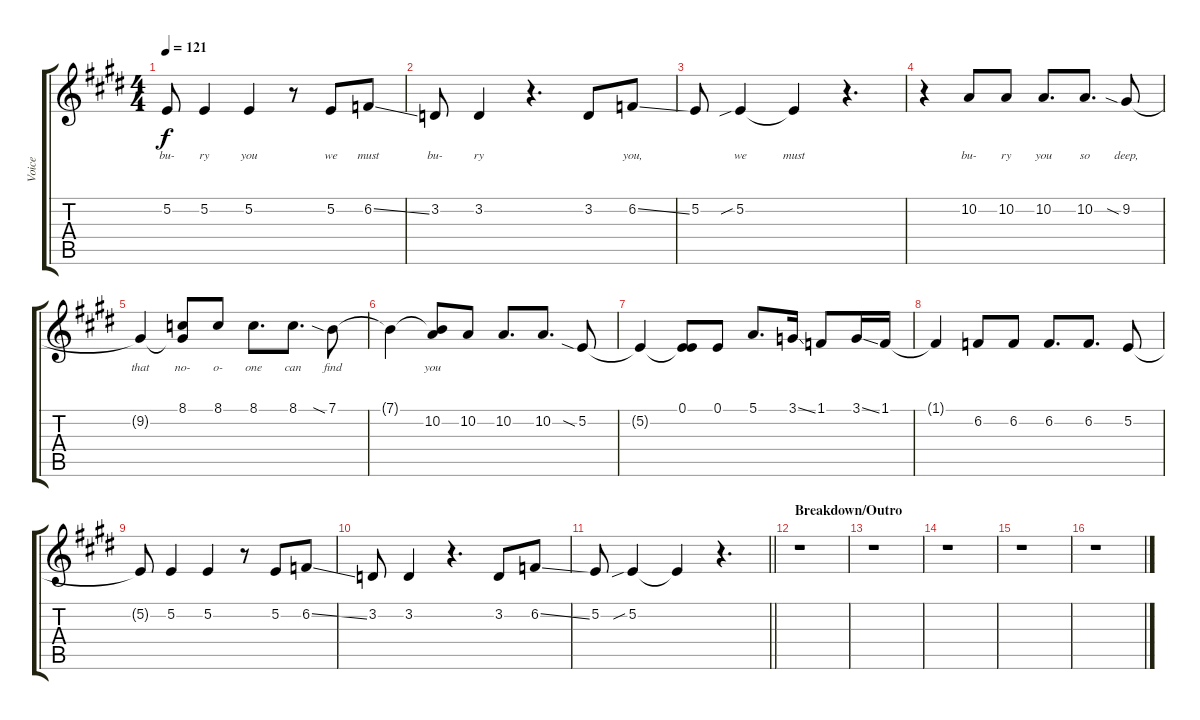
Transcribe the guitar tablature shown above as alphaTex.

\track ("Voice" "Voice") {instrument voiceoohs}
\staff {score tabs}
\tuning (E4 B3 G3 D3 A2 D2) {hide}
\ts (4 4)
\tempo 121
\clef g2
\ks c#minor
5.2{t}.8{lyrics (0 "bu-") lyrics (1 "") lyrics (2 "") lyrics (3 "") lyrics (4 "") dy f} 5.2.4{lyrics (0 "ry") lyrics (1 "") lyrics (2 "") lyrics (3 "") lyrics (4 "")} 5.2.4{lyrics (0 "you") lyrics (1 "") lyrics (2 "") lyrics (3 "") lyrics (4 "")} r.8 5.2.8{lyrics (0 "we") lyrics (1 "") lyrics (2 "") lyrics (3 "") lyrics (4 "")} 6.2{ss}.8{lyrics (0 "must") lyrics (1 "") lyrics (2 "") lyrics (3 "") lyrics (4 "")} |
3.2.8{lyrics (0 "bu-") lyrics (1 "") lyrics (2 "") lyrics (3 "") lyrics (4 "")} 3.2.4{lyrics (0 "ry") lyrics (1 "") lyrics (2 "") lyrics (3 "") lyrics (4 "")} r.4{d} 3.2.8{lyrics (0 "") lyrics (1 "") lyrics (2 "") lyrics (3 "") lyrics (4 "")} 6.2{ss}.8{lyrics (0 "you,") lyrics (1 "") lyrics (2 "") lyrics (3 "") lyrics (4 "")} |
5.2.8{lyrics (0 "") lyrics (1 "") lyrics (2 "") lyrics (3 "") lyrics (4 "")} 5.2{sib}.4{lyrics (0 "we") lyrics (1 "") lyrics (2 "") lyrics (3 "") lyrics (4 "")} 5.2{t}.4{lyrics (0 "must") lyrics (1 "") lyrics (2 "") lyrics (3 "") lyrics (4 "")} r.4{d} |
r.4 10.2.8{lyrics (0 "bu-") lyrics (1 "") lyrics (2 "") lyrics (3 "") lyrics (4 "")} 10.2.8{lyrics (0 "ry") lyrics (1 "") lyrics (2 "") lyrics (3 "") lyrics (4 "")} 10.2.8{d lyrics (0 "you") lyrics (1 "") lyrics (2 "") lyrics (3 "") lyrics (4 "")} 10.2.8{d lyrics (0 "so") lyrics (1 "") lyrics (2 "") lyrics (3 "") lyrics (4 "")} 9.2{sia}.8{lyrics (0 "deep,") lyrics (1 "") lyrics (2 "") lyrics (3 "") lyrics (4 "")} |
9.2{t}.4{lyrics (0 "that") lyrics (1 "") lyrics (2 "") lyrics (3 "") lyrics (4 "")} (8.1 9.2{t}).8{lyrics (0 "no-") lyrics (1 "") lyrics (2 "") lyrics (3 "") lyrics (4 "")} 8.1.8{lyrics (0 "o-") lyrics (1 "") lyrics (2 "") lyrics (3 "") lyrics (4 "")} 8.1.8{d lyrics (0 "one") lyrics (1 "") lyrics (2 "") lyrics (3 "") lyrics (4 "")} 8.1.8{d lyrics (0 "can") lyrics (1 "") lyrics (2 "") lyrics (3 "") lyrics (4 "")} 7.1{sia}.8{lyrics (0 "find") lyrics (1 "") lyrics (2 "") lyrics (3 "") lyrics (4 "")} |
7.1{t}.4{lyrics (0 "") lyrics (1 "") lyrics (2 "") lyrics (3 "") lyrics (4 "")} (7.1{t} 10.2).8{lyrics (0 "you") lyrics (1 "") lyrics (2 "") lyrics (3 "") lyrics (4 "")} 10.2.8{lyrics (0 "") lyrics (1 "") lyrics (2 "") lyrics (3 "") lyrics (4 "")} 10.2.8{d} 10.2.8{d} 5.2{sia}.8 |
5.2{t}.4 (0.1 5.2{t}).8 0.1.8 5.1.8{d} 3.1{ss}.16 1.1.8 3.1{ss}.16 1.1.16 |
1.1{t}.4 6.2.8 6.2.8 6.2.8{d} 6.2.8{d} 5.2.8 |
5.2{t}.8 5.2.4 5.2.4 r.8 5.2.8 6.2{ss}.8 |
3.2.8 3.2.4 r.4{d} 3.2.8 6.2{ss}.8 |
\barLineRight lightlight
5.2.8 5.2{sib}.4 5.2{t}.4 r.4{d} |
\section ("" "Breakdown/Outro")
r.1 |
r.1 |
r.1 |
r.1 |
r.1
